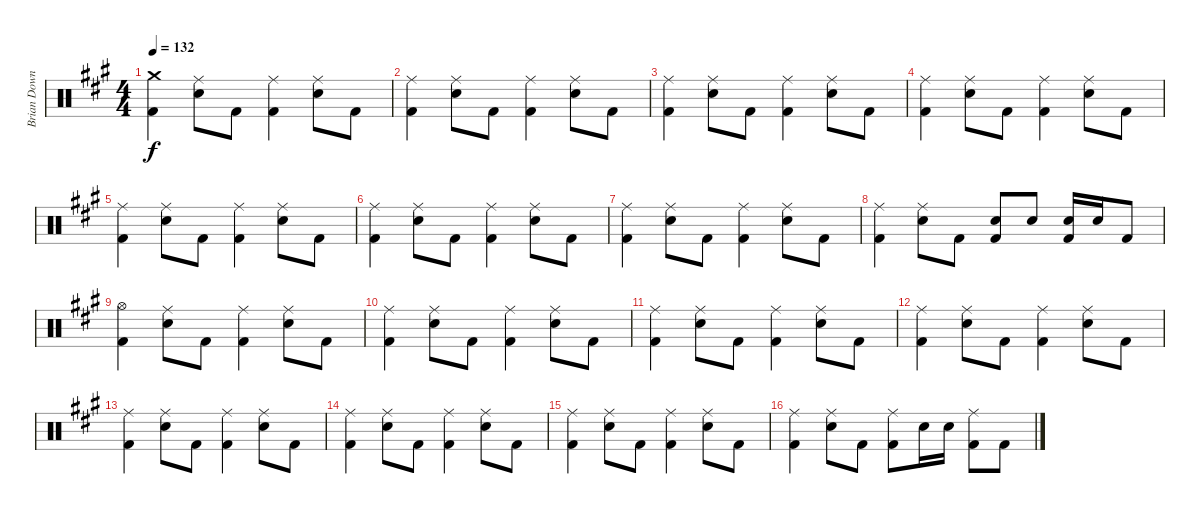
\track ("Brian Downey" "Brian Down") {instrument percussion}
\staff {score}
\articulation defaults
\ts (4 4)
\tempo 132
\clef neutral
\ks a
("Crash medium (hit)" "Kick (hit) 2").4{dy f} ("Ride (middle)" "Snare (hit) 2").8 "Kick (hit) 2".8 ("Ride (middle)" "Kick (hit) 2").4 ("Ride (middle)" "Snare (hit) 2").8 "Kick (hit) 2".8 |
("Ride (middle)" "Kick (hit) 2").4 ("Ride (middle)" "Snare (hit) 2").8 "Kick (hit) 2".8 ("Ride (middle)" "Kick (hit) 2").4 ("Ride (middle)" "Snare (hit) 2").8 "Kick (hit) 2".8 |
("Ride (middle)" "Kick (hit) 2").4 ("Ride (middle)" "Snare (hit) 2").8 "Kick (hit) 2".8 ("Ride (middle)" "Kick (hit) 2").4 ("Ride (middle)" "Snare (hit) 2").8 "Kick (hit) 2".8 |
("Ride (middle)" "Kick (hit) 2").4 ("Ride (middle)" "Snare (hit) 2").8 "Kick (hit) 2".8 ("Ride (middle)" "Kick (hit) 2").4 ("Ride (middle)" "Snare (hit) 2").8 "Kick (hit) 2".8 |
("Ride (middle)" "Kick (hit) 2").4 ("Ride (middle)" "Snare (hit) 2").8 "Kick (hit) 2".8 ("Ride (middle)" "Kick (hit) 2").4 ("Ride (middle)" "Snare (hit) 2").8 "Kick (hit) 2".8 |
("Ride (middle)" "Kick (hit) 2").4 ("Ride (middle)" "Snare (hit) 2").8 "Kick (hit) 2".8 ("Ride (middle)" "Kick (hit) 2").4 ("Ride (middle)" "Snare (hit) 2").8 "Kick (hit) 2".8 |
("Ride (middle)" "Kick (hit) 2").4 ("Ride (middle)" "Snare (hit) 2").8 "Kick (hit) 2".8 ("Ride (middle)" "Kick (hit) 2").4 ("Ride (middle)" "Snare (hit) 2").8 "Kick (hit) 2".8 |
("Ride (middle)" "Kick (hit) 2").4 ("Ride (middle)" "Snare (hit) 2").8 "Kick (hit) 2".8 ("Snare (hit) 2" "Kick (hit) 2").8 "Snare (hit) 2".8 ("Snare (hit) 2" "Kick (hit) 2").16 "Snare (hit) 2".16 "Kick (hit) 2".8 |
("Hi-Hat (open)" "Kick (hit) 2").4 ("Ride (middle)" "Snare (hit) 2").8 "Kick (hit) 2".8 ("Ride (middle)" "Kick (hit) 2").4 ("Ride (middle)" "Snare (hit) 2").8 "Kick (hit) 2".8 |
("Ride (middle)" "Kick (hit) 2").4 ("Ride (middle)" "Snare (hit) 2").8 "Kick (hit) 2".8 ("Ride (middle)" "Kick (hit) 2").4 ("Ride (middle)" "Snare (hit) 2").8 "Kick (hit) 2".8 |
("Ride (middle)" "Kick (hit) 2").4 ("Ride (middle)" "Snare (hit) 2").8 "Kick (hit) 2".8 ("Ride (middle)" "Kick (hit) 2").4 ("Ride (middle)" "Snare (hit) 2").8 "Kick (hit) 2".8 |
("Ride (middle)" "Kick (hit) 2").4 ("Ride (middle)" "Snare (hit) 2").8 "Kick (hit) 2".8 ("Ride (middle)" "Kick (hit) 2").4 ("Ride (middle)" "Snare (hit) 2").8 "Kick (hit) 2".8 |
("Ride (middle)" "Kick (hit) 2").4 ("Ride (middle)" "Snare (hit) 2").8 "Kick (hit) 2".8 ("Ride (middle)" "Kick (hit) 2").4 ("Ride (middle)" "Snare (hit) 2").8 "Kick (hit) 2".8 |
("Ride (middle)" "Kick (hit) 2").4 ("Ride (middle)" "Snare (hit) 2").8 "Kick (hit) 2".8 ("Ride (middle)" "Kick (hit) 2").4 ("Ride (middle)" "Snare (hit) 2").8 "Kick (hit) 2".8 |
("Ride (middle)" "Kick (hit) 2").4 ("Ride (middle)" "Snare (hit) 2").8 "Kick (hit) 2".8 ("Ride (middle)" "Kick (hit) 2").4 ("Ride (middle)" "Snare (hit) 2").8 "Kick (hit) 2".8 |
("Ride (middle)" "Kick (hit) 2").4 ("Ride (middle)" "Snare (hit) 2").8 "Kick (hit) 2".8 ("Ride (middle)" "Kick (hit) 2").8 "Snare (hit) 2".16 "Snare (hit) 2".16 ("Ride (middle)" "Kick (hit) 2").8 "Kick (hit) 2".8
